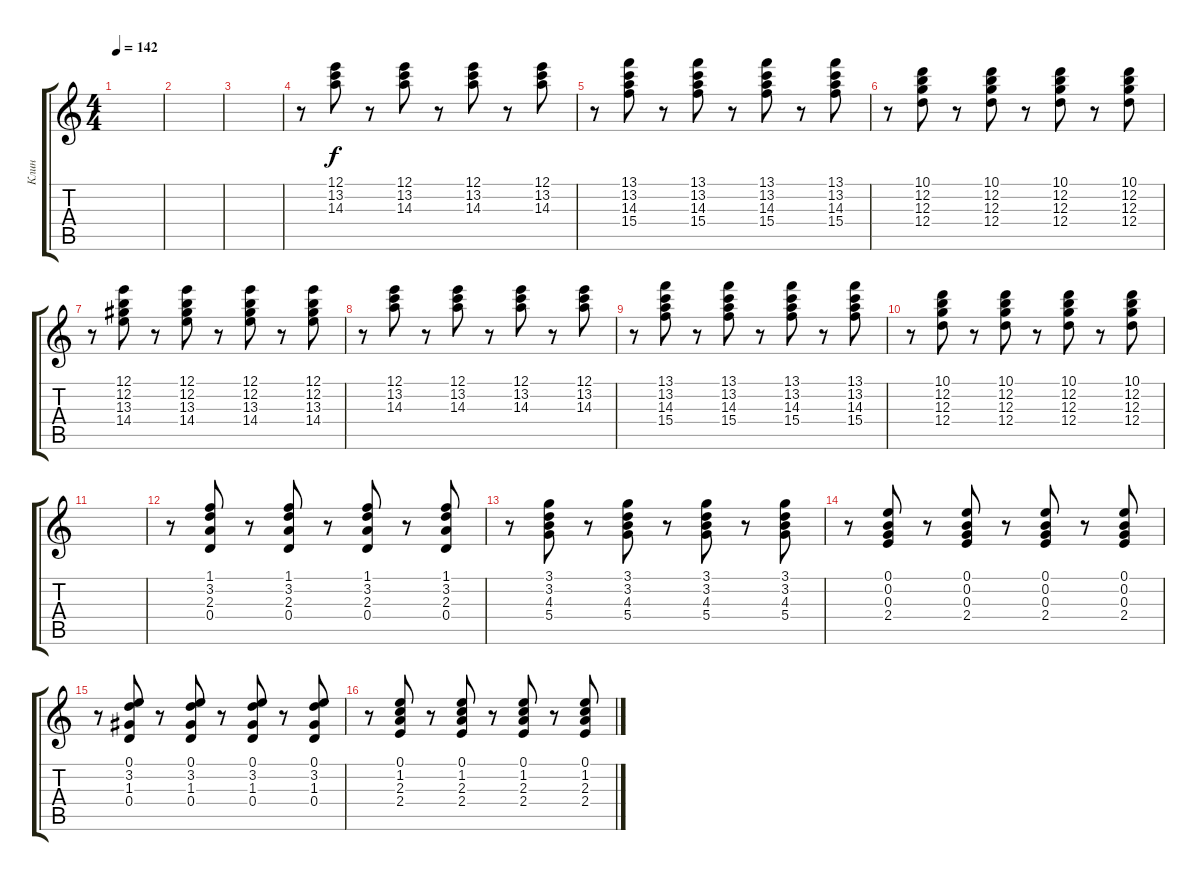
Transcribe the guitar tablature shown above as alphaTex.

\track ("Клин" "Клин") {instrument electricguitarclean}
\staff {score tabs}
\tuning (E4 B3 G3 D3 A2 E2) {hide}
\ts (4 4)
\tempo 142
\clef g2
\ks c
|
|
|
r.8 (12.1 13.2 14.3).8 r.8 (12.1 13.2 14.3).8 r.8 (12.1 13.2 14.3).8 r.8 (12.1 13.2 14.3).8 |
r.8 (13.1 13.2 14.3 15.4).8 r.8 (13.1 13.2 14.3 15.4).8 r.8 (13.1 13.2 14.3 15.4).8 r.8 (13.1 13.2 14.3 15.4).8 |
r.8 (10.1 12.2 12.3 12.4).8 r.8 (10.1 12.2 12.3 12.4).8 r.8 (10.1 12.2 12.3 12.4).8 r.8 (10.1 12.2 12.3 12.4).8 |
r.8 (12.1 12.2 13.3 14.4).8 r.8 (12.1 12.2 13.3 14.4).8 r.8 (12.1 12.2 13.3 14.4).8 r.8 (12.1 12.2 13.3 14.4).8 |
r.8 (12.1 13.2 14.3).8 r.8 (12.1 13.2 14.3).8 r.8 (12.1 13.2 14.3).8 r.8 (12.1 13.2 14.3).8 |
r.8 (13.1 13.2 14.3 15.4).8 r.8 (13.1 13.2 14.3 15.4).8 r.8 (13.1 13.2 14.3 15.4).8 r.8 (13.1 13.2 14.3 15.4).8 |
r.8 (10.1 12.2 12.3 12.4).8 r.8 (10.1 12.2 12.3 12.4).8 r.8 (10.1 12.2 12.3 12.4).8 r.8 (10.1 12.2 12.3 12.4).8 |
|
r.8 (1.1 3.2 2.3 0.4).8 r.8 (1.1 3.2 2.3 0.4).8 r.8 (1.1 3.2 2.3 0.4).8 r.8 (1.1 3.2 2.3 0.4).8 |
r.8 (3.1 3.2 4.3 5.4).8 r.8 (3.1 3.2 4.3 5.4).8 r.8 (3.1 3.2 4.3 5.4).8 r.8 (3.1 3.2 4.3 5.4).8 |
r.8 (0.1 0.2 0.3 2.4).8 r.8 (0.1 0.2 0.3 2.4).8 r.8 (0.1 0.2 0.3 2.4).8 r.8 (0.1 0.2 0.3 2.4).8 |
r.8 (0.1 3.2 1.3 0.4).8 r.8 (0.1 3.2 1.3 0.4).8 r.8 (0.1 3.2 1.3 0.4).8 r.8 (0.1 3.2 1.3 0.4).8 |
r.8 (0.1 1.2 2.3 2.4).8 r.8 (0.1 1.2 2.3 2.4).8 r.8 (0.1 1.2 2.3 2.4).8 r.8 (0.1 1.2 2.3 2.4).8
